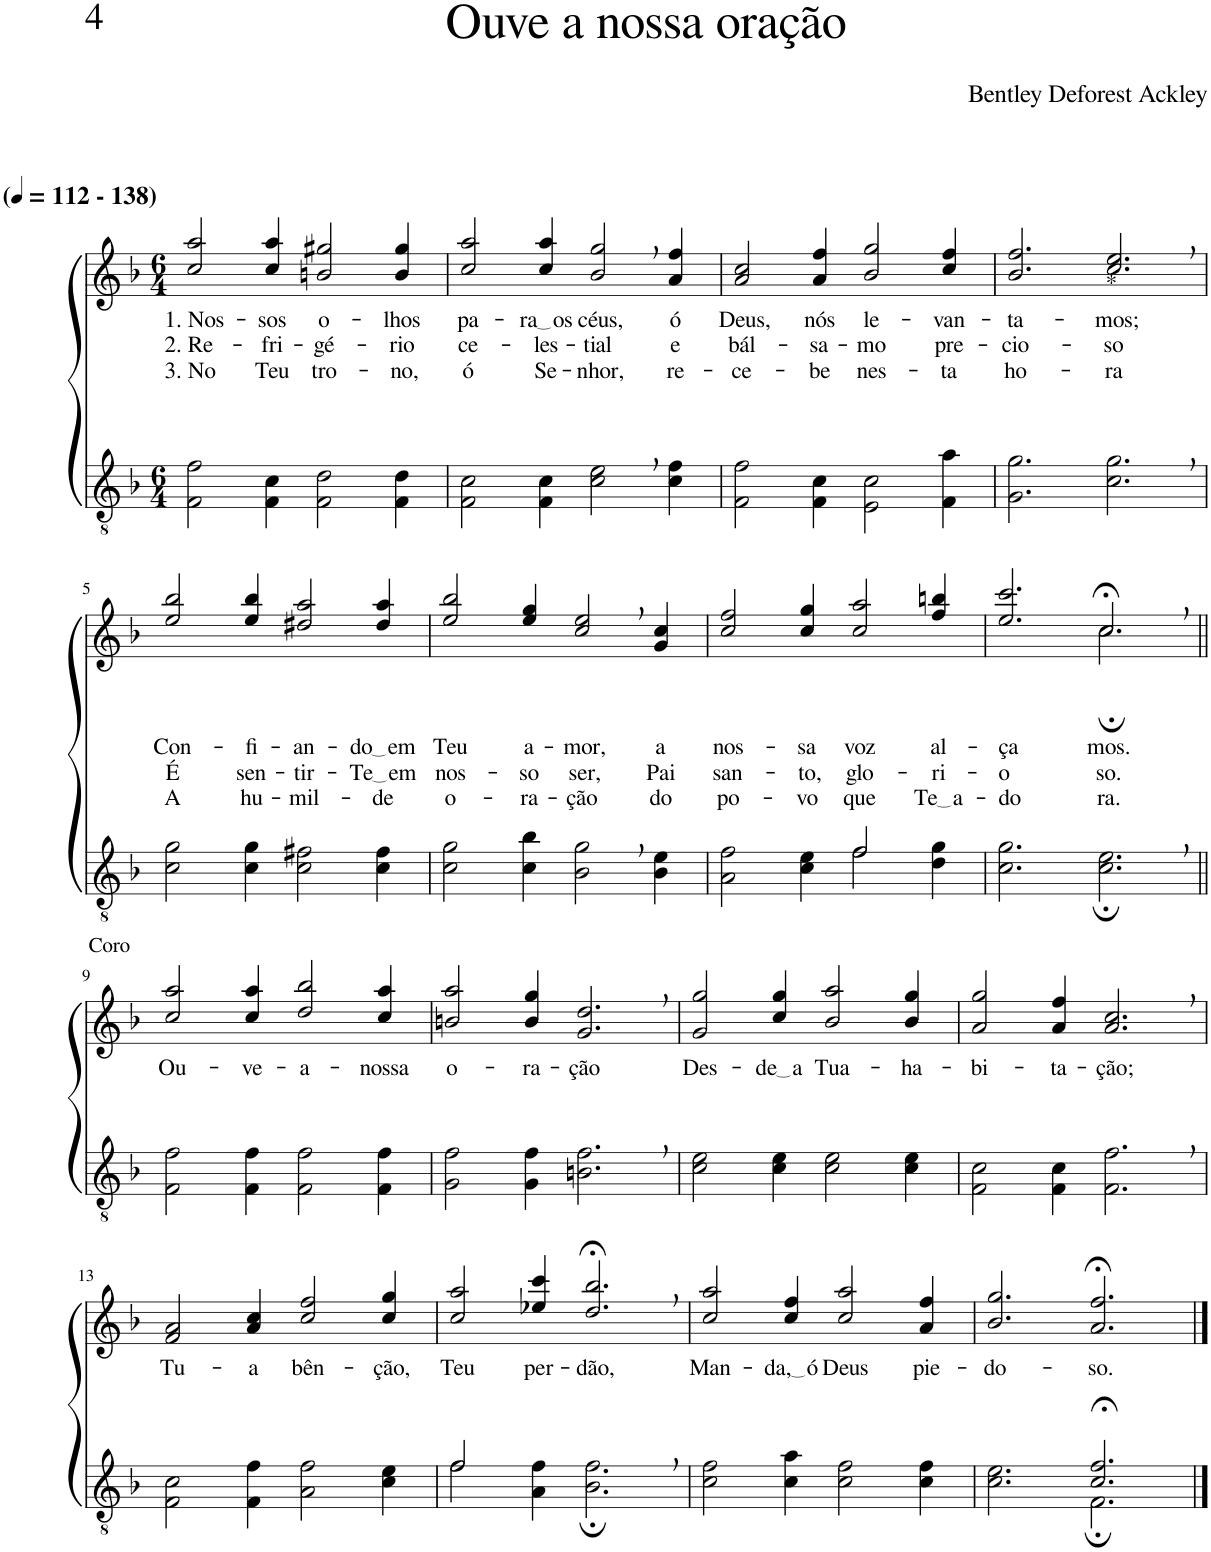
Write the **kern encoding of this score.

**kern	**kern	**text	**text	**text	**harte
*part2	*part1	*part1	*part1	*part1	*part1
*staff2	*staff1	*staff1	*staff1	*staff1	*
*I"Parte III e IV	*I"Parte I e II	*	*	*	*
*clefGv2	*clefG2	*	*	*	*
*Trd5c9	*Trd5c9	*	*	*	*
*k[b-]	*k[b-]	*	*	*	*
*M6/4	*M6/4	*	*	*	*
*MM112	*MM112	*	*	*	*
=1	=1	=1	=1	=1	=1
!	!LO:TX:a:B:t=(	!	!	!	!
!	!LO:TX:a:B:t=- 138)	!	!	!	!
!	!	!LO:LY:b	!LO:LY:b	!LO:LY:b	!
2F\ 2f\	2cc/ 2aa/	1. Nos-	2. Re-	3. No	.
!	!	!LO:LY:b	!LO:LY:b	!LO:LY:b	!
4F\ 4c\	4cc/ 4aa/	-sos	-fri-	Teu	.
!	!	!LO:LY:b	!LO:LY:b	!LO:LY:b	!
2F\ 2d\	2bn/ 2gg#X/	o-	-gé-	tro-	.
!	!	!LO:LY:b	!LO:LY:b	!LO:LY:b	!
4F\ 4d\	4b/ 4gg#/	-lhos	-rio	-no,	.
=2	=2	=2	=2	=2	=2
!	!	!LO:LY:b	!LO:LY:b	!LO:LY:b	!
2F\ 2c\	2cc/ 2aa/	pa-	ce-	ó	.
!	!	!LO:LY:b	!LO:LY:b	!LO:LY:b	!
4F\ 4c\	4cc/ 4aa/	ra os	-les-	Se-	.
!	!	!LO:LY:b	!LO:LY:b	!LO:LY:b	!
2c\, 2e\,	2b-/, 2gg/,	céus,	-tial	-nhor,	.
!	!	!LO:LY:b	!LO:LY:b	!LO:LY:b	!
4c\ 4f\	4a/ 4ff/	ó	e	re-	.
=3	=3	=3	=3	=3	=3
!	!	!LO:LY:b	!LO:LY:b	!LO:LY:b	!
2F\ 2f\	2a/ 2cc/	Deus,	bál-	-ce-	.
!	!	!LO:LY:b	!LO:LY:b	!LO:LY:b	!
4F\ 4c\	4a/ 4ff/	nós	-sa-	-be	.
!	!	!LO:LY:b	!LO:LY:b	!LO:LY:b	!
2E\ 2c\	2b-/ 2gg/	le-	-mo	nes-	.
!	!	!LO:LY:b	!LO:LY:b	!LO:LY:b	!
4F\ 4a\	4cc/ 4ff/	-van-	pre-	-ta	.
=4	=4	=4	=4	=4	=4
!	!	!LO:LY:b	!LO:LY:b	!LO:LY:b	!
2.G\ 2.g\	2.b-/ 2.ff/	-ta-	-cio-	ho-	.
!	!	!LO:LY:b	!LO:LY:b	!LO:LY:b	!LO:H:kt=*
2.c\, 2.g\,	2.cc/, 2.ee/,	-mos;	-so	-ra	N
!!LO:LB:g=z
=5	=5	=5	=5	=5	=5
!	!	!LO:LY:b	!LO:LY:b	!LO:LY:b	!
2c\ 2g\	2ee/ 2bb-/	Con-	É	A	.
!	!	!LO:LY:b	!LO:LY:b	!LO:LY:b	!
4c\ 4g\	4ee/ 4bb-/	-fi-	sen-	hu-	.
!	!	!LO:LY:b	!LO:LY:b	!LO:LY:b	!
2c\ 2f#X\	2dd#X/ 2aa/	-an-	-tir-	-mil-	.
!	!	!LO:LY:b	!LO:LY:b	!LO:LY:b	!
4c\ 4f#\	4dd#/ 4aa/	do em	Te em	-de	.
=6	=6	=6	=6	=6	=6
!	!	!LO:LY:b	!LO:LY:b	!LO:LY:b	!
2c\ 2g\	2ee/ 2bb-/	Teu	nos-	o-	.
!	!	!LO:LY:b	!LO:LY:b	!LO:LY:b	!
4c\ 4b-\	4ee/ 4gg/	a-	-so	-ra-	.
!	!	!LO:LY:b	!LO:LY:b	!LO:LY:b	!
2B-\, 2g\,	2cc/, 2ee/,	-mor,	ser,	-ção	.
!	!	!LO:LY:b	!LO:LY:b	!LO:LY:b	!
4B-\ 4e\	4g/ 4cc/	a	Pai	do	.
=7	=7	=7	=7	=7	=7
*^	*	*	*	*	*
!	!	!	!LO:LY:b	!LO:LY:b	!LO:LY:b	!
2.ryy	2A\ 2f\	2cc/ 2ff/	nos-	san-	po-	.
!	!	!	!LO:LY:b	!LO:LY:b	!LO:LY:b	!
.	4c\ 4e\	4cc/ 4gg/	-sa	-to,	-vo	.
!	!	!	!LO:LY:b	!LO:LY:b	!LO:LY:b	!
2f/	2f\	2cc/ 2aa/	voz	glo-	que	.
!	!	!	!LO:LY:b	!LO:LY:b	!LO:LY:b	!
4ryy	4d\ 4g\	4ff/ 4bbn/	al-	-ri-	Te a	.
=8	=8	=8	=8	=8	=8	=8
!	!	!	!LO:LY:b	!LO:LY:b	!LO:LY:b	!
*v	*v	*^	*	*	*	*
2.c\ 2.g\	2.ee/ 2.ccc/	2.ryy	-ça-	-o-	-do-	.
!	!	!	!LO:LY:b	!LO:LY:b	!LO:LY:b	!
2.c\;, 2.e\;,	2.cc;<,/	2.cc;\	-mos.	-so.	-ra.	.
!!LO:LB:g=z
=9||	=9||	=9||	=9||	=9||	=9||	=9||
!	!LO:TX:a:t=Coro	!	!	!	!	!
!	!	!	!LO:LY:b	!	!	!
*	*v	*v	*	*	*	*
2F\ 2f\	2cc/ 2aa/	Ou-	.	.	.
!	!	!LO:LY:b	!	!	!
4F\ 4f\	4cc/ 4aa/	-ve-	.	.	.
!	!	!LO:LY:b	!	!	!
2F\ 2f\	2dd/ 2bb-/	-a-	.	.	.
!	!	!LO:LY:b	!	!	!
4F\ 4f\	4cc/ 4aa/	-nossa	.	.	.
=10	=10	=10	=10	=10	=10
!	!	!LO:LY:b	!	!	!
2G\ 2f\	2bn/ 2aa/	o-	.	.	.
!	!	!LO:LY:b	!	!	!
4G\ 4f\	4b/ 4gg/	-ra-	.	.	.
!	!	!LO:LY:b	!	!	!
2.Bn\, 2.f\,	2.g/, 2.dd/,	-ção	.	.	.
=11	=11	=11	=11	=11	=11
!	!	!LO:LY:b	!	!	!
2c\ 2e\	2g/ 2gg/	Des-	.	.	.
!	!	!LO:LY:b	!	!	!
4c\ 4e\	4cc/ 4gg/	de a	.	.	.
!	!	!LO:LY:b	!	!	!
2c\ 2e\	2b-/ 2aa/	Tua-	.	.	.
!	!	!LO:LY:b	!	!	!
4c\ 4e\	4b-/ 4gg/	-ha-	.	.	.
=12	=12	=12	=12	=12	=12
!	!	!LO:LY:b	!	!	!
2F\ 2c\	2a/ 2gg/	-bi-	.	.	.
!	!	!LO:LY:b	!	!	!
4F\ 4c\	4a/ 4ff/	-ta-	.	.	.
!	!	!LO:LY:b	!	!	!
2.F\, 2.f\,	2.a/, 2.cc/,	-ção;	.	.	.
!!LO:LB:g=z
=13	=13	=13	=13	=13	=13
!	!	!LO:LY:b	!	!	!
2F\ 2c\	2f/ 2a/	Tu-	.	.	.
!	!	!LO:LY:b	!	!	!
4F\ 4f\	4a/ 4cc/	-a	.	.	.
!	!	!LO:LY:b	!	!	!
2A\ 2f\	2cc/ 2ff/	bên-	.	.	.
!	!	!LO:LY:b	!	!	!
4c\ 4e\	4cc/ 4gg/	-ção,	.	.	.
=14	=14	=14	=14	=14	=14
*^	*	*	*	*	*
!	!	!	!LO:LY:b	!	!	!
2f/	2f\	2cc/ 2aa/	Teu	.	.	.
!	!	!	!LO:LY:b	!	!	!
1ryy	4A\ 4f\	4ee-X/ 4ccc/	per-	.	.	.
!	!	!	!LO:LY:b	!	!	!
.	2.B-\; 2.f\;	2.dd/;<, 2.bb-/;<,	-dão,	.	.	.
=15	=15	=15	=15	=15	=15	=15
!	!	!	!LO:LY:b	!	!	!
*v	*v	*	*	*	*	*
2c\ 2f\	2cc/ 2aa/	Man-	.	.	.
!	!	!LO:LY:b	!	!	!
4c\ 4a\	4cc/ 4ff/	da, ó	.	.	.
!	!	!LO:LY:b	!	!	!
2c\ 2f\	2cc/ 2aa/	Deus	.	.	.
!	!	!LO:LY:b	!	!	!
4c\ 4f\	4a/ 4ff/	pie-	.	.	.
=16	=16	=16	=16	=16	=16
*^	*	*	*	*	*
!	!	!	!LO:LY:b	!	!	!
2.ryy	2.c\ 2.e\	2.b-/ 2.gg/	-do-	.	.	.
!	!	!	!LO:LY:b	!	!	!
2.c/;< 2.f/;<	2.F;\	2.a/;< 2.ff/;<	-so.	.	.	.
*v	*v	*	*	*	*	*
==	==	==	==	==	==
*-	*-	*-	*-	*-	*-
